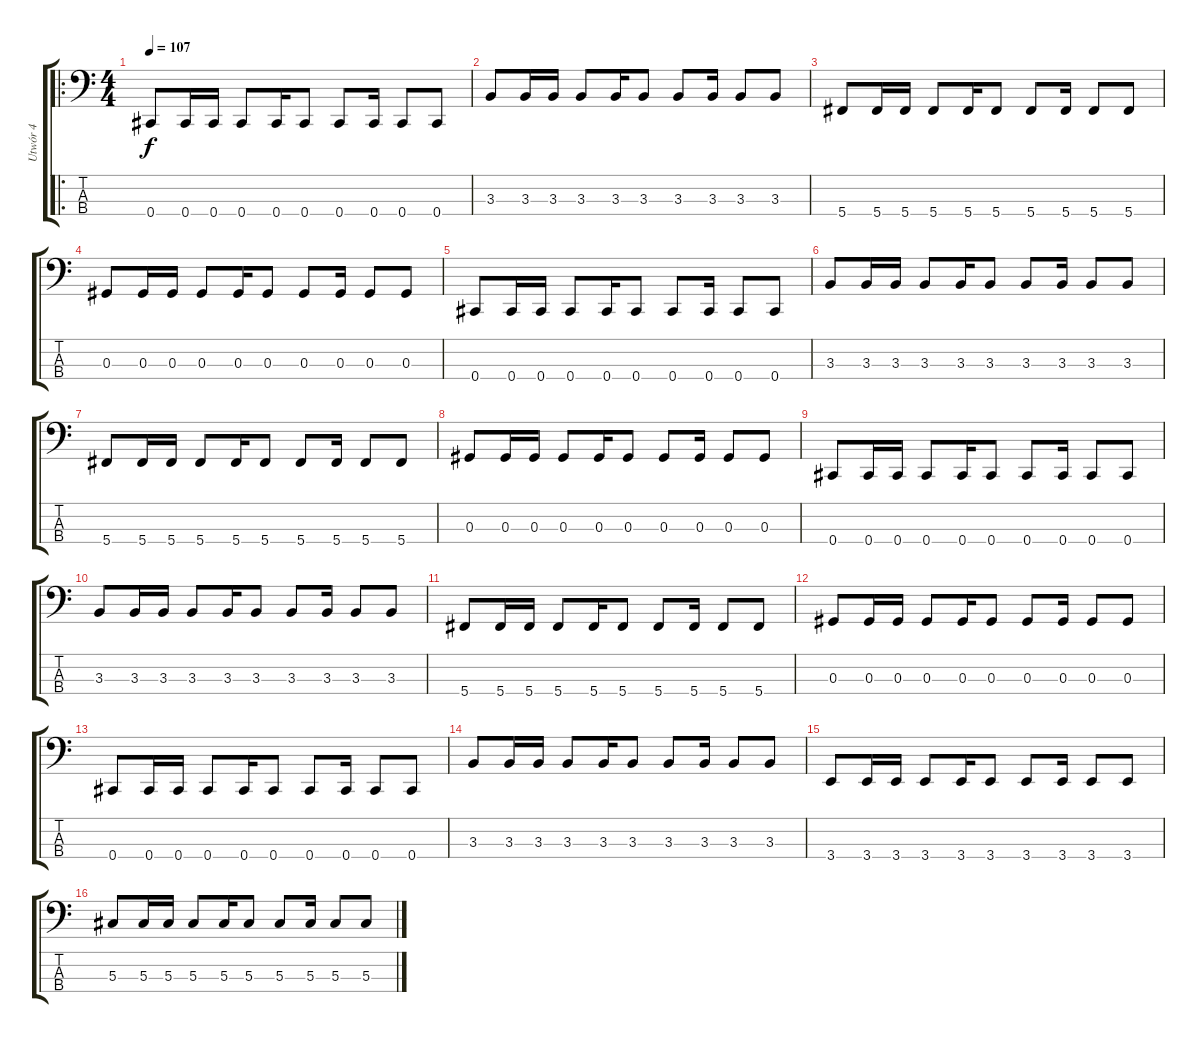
\track ("Utwór 4" "Utwór 4") {instrument electricbasspick}
\staff {score tabs}
\tuning (Gb2 Db2 Ab1 Db1) {hide}
\ro
\ts (4 4)
\tempo 107
\clef f4
\ks c
0.4.8{dy f} 0.4.16 0.4.16 0.4.8 0.4.16 0.4.8 0.4.8 0.4.16 0.4.8 0.4.8 |
3.3.8 3.3.16 3.3.16 3.3.8 3.3.16 3.3.8 3.3.8 3.3.16 3.3.8 3.3.8 |
5.4.8 5.4.16 5.4.16 5.4.8 5.4.16 5.4.8 5.4.8 5.4.16 5.4.8 5.4.8 |
0.3.8 0.3.16 0.3.16 0.3.8 0.3.16 0.3.8 0.3.8 0.3.16 0.3.8 0.3.8 |
0.4.8 0.4.16 0.4.16 0.4.8 0.4.16 0.4.8 0.4.8 0.4.16 0.4.8 0.4.8 |
3.3.8 3.3.16 3.3.16 3.3.8 3.3.16 3.3.8 3.3.8 3.3.16 3.3.8 3.3.8 |
5.4.8 5.4.16 5.4.16 5.4.8 5.4.16 5.4.8 5.4.8 5.4.16 5.4.8 5.4.8 |
0.3.8 0.3.16 0.3.16 0.3.8 0.3.16 0.3.8 0.3.8 0.3.16 0.3.8 0.3.8 |
0.4.8 0.4.16 0.4.16 0.4.8 0.4.16 0.4.8 0.4.8 0.4.16 0.4.8 0.4.8 |
3.3.8 3.3.16 3.3.16 3.3.8 3.3.16 3.3.8 3.3.8 3.3.16 3.3.8 3.3.8 |
5.4.8 5.4.16 5.4.16 5.4.8 5.4.16 5.4.8 5.4.8 5.4.16 5.4.8 5.4.8 |
0.3.8 0.3.16 0.3.16 0.3.8 0.3.16 0.3.8 0.3.8 0.3.16 0.3.8 0.3.8 |
0.4.8 0.4.16 0.4.16 0.4.8 0.4.16 0.4.8 0.4.8 0.4.16 0.4.8 0.4.8 |
3.3.8 3.3.16 3.3.16 3.3.8 3.3.16 3.3.8 3.3.8 3.3.16 3.3.8 3.3.8 |
3.4.8 3.4.16 3.4.16 3.4.8 3.4.16 3.4.8 3.4.8 3.4.16 3.4.8 3.4.8 |
5.3.8 5.3.16 5.3.16 5.3.8 5.3.16 5.3.8 5.3.8 5.3.16 5.3.8 5.3.8
